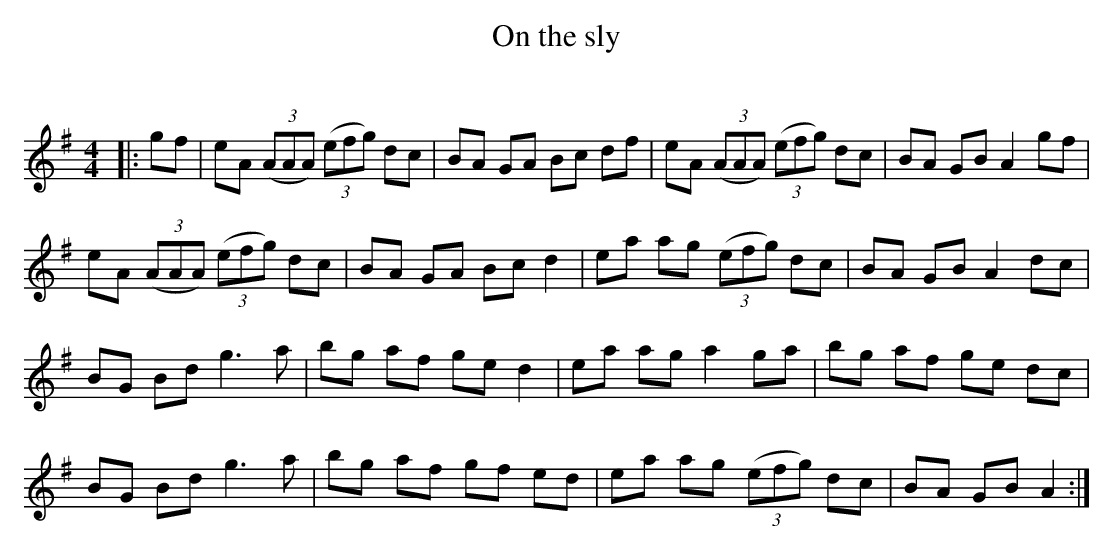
X:1
T: On the sly
C:
Q: 232
K:G
M:4/4
L:1/8
|:gf|eA ((3AAA) ((3efg) dc|BA GA Bc df|eA ((3AAA) ((3efg) dc|BA GB A2 gf|
eA ((3AAA) ((3efg) dc|BA GA Bc d2|ea ag ((3efg) dc|BA GB A2 dc|
BG Bd g3a|bg af ge d2|ea ag a2 ga|bg af ge dc|
BG Bd g3a|bg af gf ed|ea ag ((3efg) dc|BA GB A2:|
